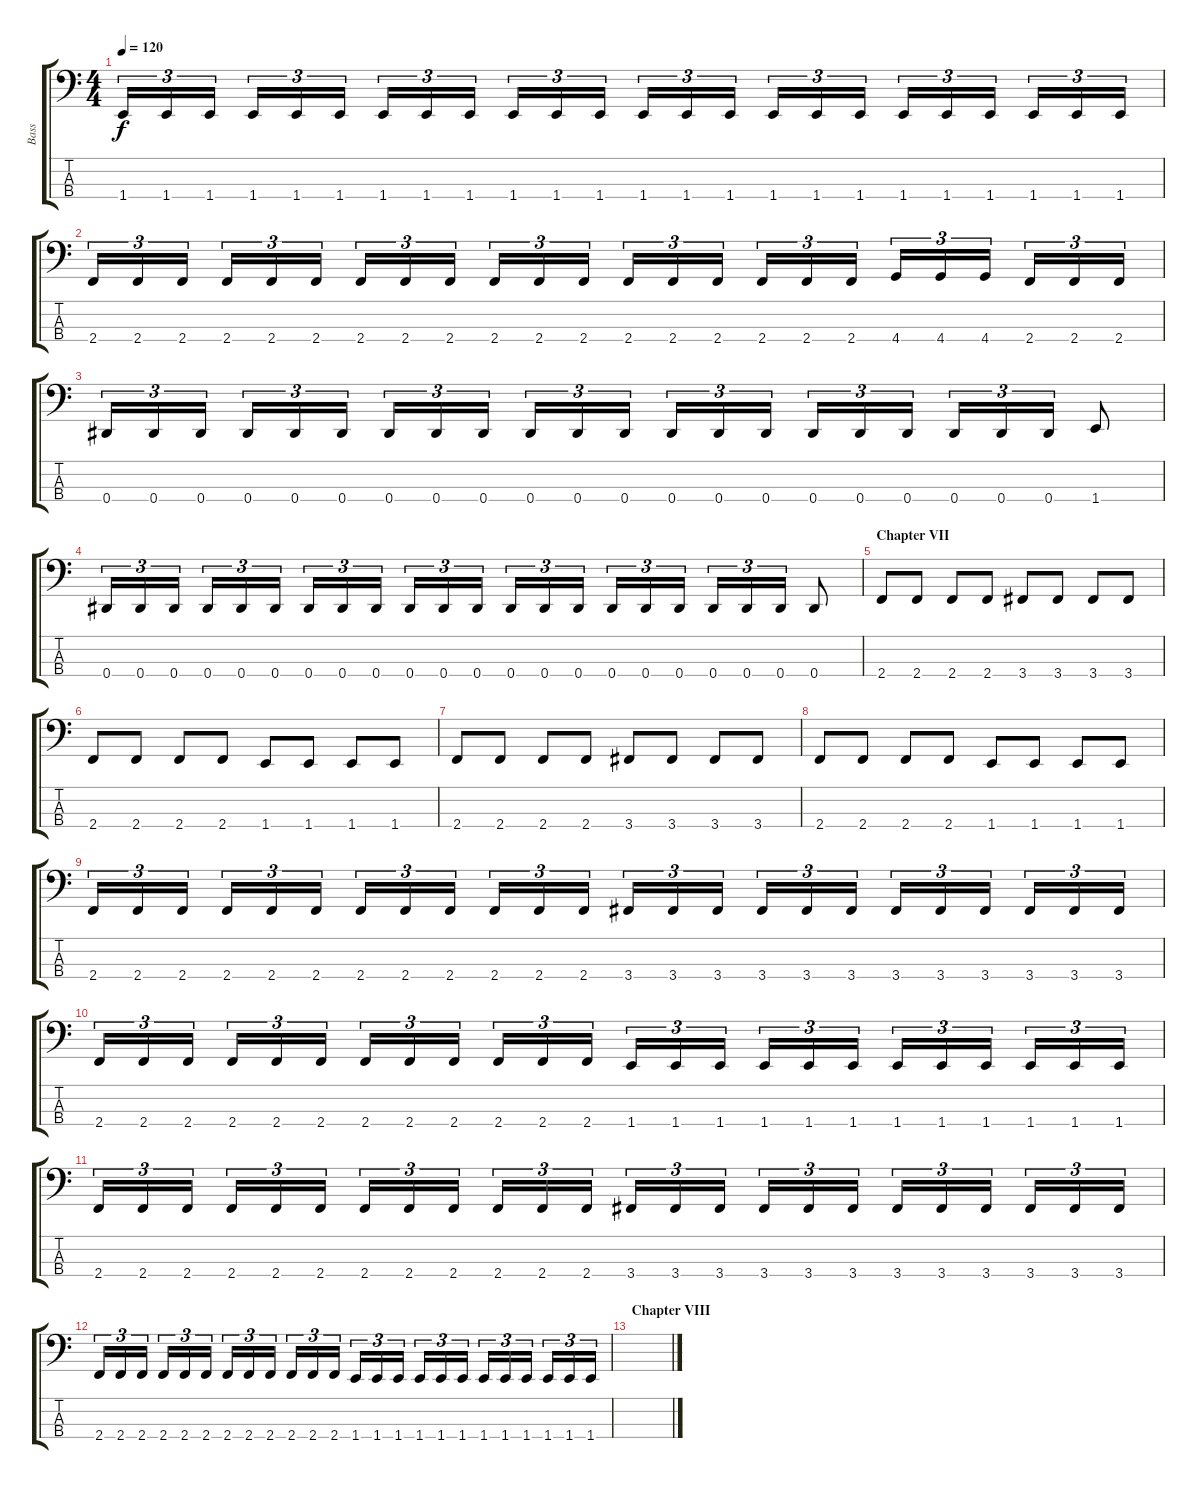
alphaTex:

\track ("Bass" "Bass") {instrument electricbasspick}
\staff {score tabs}
\tuning (Gb2 Db2 Ab1 Eb1) {hide}
\ts (4 4)
\tempo 120
\clef f4
\ks c
1.4.16{tu (3 2) dy f} 1.4.16{tu (3 2)} 1.4.16{tu (3 2)} 1.4.16{tu (3 2)} 1.4.16{tu (3 2)} 1.4.16{tu (3 2)} 1.4.16{tu (3 2)} 1.4.16{tu (3 2)} 1.4.16{tu (3 2)} 1.4.16{tu (3 2)} 1.4.16{tu (3 2)} 1.4.16{tu (3 2)} 1.4.16{tu (3 2)} 1.4.16{tu (3 2)} 1.4.16{tu (3 2)} 1.4.16{tu (3 2)} 1.4.16{tu (3 2)} 1.4.16{tu (3 2)} 1.4.16{tu (3 2)} 1.4.16{tu (3 2)} 1.4.16{tu (3 2)} 1.4.16{tu (3 2)} 1.4.16{tu (3 2)} 1.4.16{tu (3 2)} |
2.4.16{tu (3 2)} 2.4.16{tu (3 2)} 2.4.16{tu (3 2)} 2.4.16{tu (3 2)} 2.4.16{tu (3 2)} 2.4.16{tu (3 2)} 2.4.16{tu (3 2)} 2.4.16{tu (3 2)} 2.4.16{tu (3 2)} 2.4.16{tu (3 2)} 2.4.16{tu (3 2)} 2.4.16{tu (3 2)} 2.4.16{tu (3 2)} 2.4.16{tu (3 2)} 2.4.16{tu (3 2)} 2.4.16{tu (3 2)} 2.4.16{tu (3 2)} 2.4.16{tu (3 2)} 4.4.16{tu (3 2)} 4.4.16{tu (3 2)} 4.4.16{tu (3 2)} 2.4.16{tu (3 2)} 2.4.16{tu (3 2)} 2.4.16{tu (3 2)} |
0.4.16{tu (3 2)} 0.4.16{tu (3 2)} 0.4.16{tu (3 2)} 0.4.16{tu (3 2)} 0.4.16{tu (3 2)} 0.4.16{tu (3 2)} 0.4.16{tu (3 2)} 0.4.16{tu (3 2)} 0.4.16{tu (3 2)} 0.4.16{tu (3 2)} 0.4.16{tu (3 2)} 0.4.16{tu (3 2)} 0.4.16{tu (3 2)} 0.4.16{tu (3 2)} 0.4.16{tu (3 2)} 0.4.16{tu (3 2)} 0.4.16{tu (3 2)} 0.4.16{tu (3 2)} 0.4.16{tu (3 2)} 0.4.16{tu (3 2)} 0.4.16{tu (3 2)} 1.4.8 |
0.4.16{tu (3 2)} 0.4.16{tu (3 2)} 0.4.16{tu (3 2)} 0.4.16{tu (3 2)} 0.4.16{tu (3 2)} 0.4.16{tu (3 2)} 0.4.16{tu (3 2)} 0.4.16{tu (3 2)} 0.4.16{tu (3 2)} 0.4.16{tu (3 2)} 0.4.16{tu (3 2)} 0.4.16{tu (3 2)} 0.4.16{tu (3 2)} 0.4.16{tu (3 2)} 0.4.16{tu (3 2)} 0.4.16{tu (3 2)} 0.4.16{tu (3 2)} 0.4.16{tu (3 2)} 0.4.16{tu (3 2)} 0.4.16{tu (3 2)} 0.4.16{tu (3 2)} 0.4.8 |
\section ("" "Chapter VII")
2.4.8 2.4.8 2.4.8 2.4.8 3.4.8 3.4.8 3.4.8 3.4.8 |
2.4.8 2.4.8 2.4.8 2.4.8 1.4.8 1.4.8 1.4.8 1.4.8 |
2.4.8 2.4.8 2.4.8 2.4.8 3.4.8 3.4.8 3.4.8 3.4.8 |
2.4.8 2.4.8 2.4.8 2.4.8 1.4.8 1.4.8 1.4.8 1.4.8 |
2.4.16{tu (3 2)} 2.4.16{tu (3 2)} 2.4.16{tu (3 2)} 2.4.16{tu (3 2)} 2.4.16{tu (3 2)} 2.4.16{tu (3 2)} 2.4.16{tu (3 2)} 2.4.16{tu (3 2)} 2.4.16{tu (3 2)} 2.4.16{tu (3 2)} 2.4.16{tu (3 2)} 2.4.16{tu (3 2)} 3.4.16{tu (3 2)} 3.4.16{tu (3 2)} 3.4.16{tu (3 2)} 3.4.16{tu (3 2)} 3.4.16{tu (3 2)} 3.4.16{tu (3 2)} 3.4.16{tu (3 2)} 3.4.16{tu (3 2)} 3.4.16{tu (3 2)} 3.4.16{tu (3 2)} 3.4.16{tu (3 2)} 3.4.16{tu (3 2)} |
2.4.16{tu (3 2)} 2.4.16{tu (3 2)} 2.4.16{tu (3 2)} 2.4.16{tu (3 2)} 2.4.16{tu (3 2)} 2.4.16{tu (3 2)} 2.4.16{tu (3 2)} 2.4.16{tu (3 2)} 2.4.16{tu (3 2)} 2.4.16{tu (3 2)} 2.4.16{tu (3 2)} 2.4.16{tu (3 2)} 1.4.16{tu (3 2)} 1.4.16{tu (3 2)} 1.4.16{tu (3 2)} 1.4.16{tu (3 2)} 1.4.16{tu (3 2)} 1.4.16{tu (3 2)} 1.4.16{tu (3 2)} 1.4.16{tu (3 2)} 1.4.16{tu (3 2)} 1.4.16{tu (3 2)} 1.4.16{tu (3 2)} 1.4.16{tu (3 2)} |
2.4.16{tu (3 2)} 2.4.16{tu (3 2)} 2.4.16{tu (3 2)} 2.4.16{tu (3 2)} 2.4.16{tu (3 2)} 2.4.16{tu (3 2)} 2.4.16{tu (3 2)} 2.4.16{tu (3 2)} 2.4.16{tu (3 2)} 2.4.16{tu (3 2)} 2.4.16{tu (3 2)} 2.4.16{tu (3 2)} 3.4.16{tu (3 2)} 3.4.16{tu (3 2)} 3.4.16{tu (3 2)} 3.4.16{tu (3 2)} 3.4.16{tu (3 2)} 3.4.16{tu (3 2)} 3.4.16{tu (3 2)} 3.4.16{tu (3 2)} 3.4.16{tu (3 2)} 3.4.16{tu (3 2)} 3.4.16{tu (3 2)} 3.4.16{tu (3 2)} |
2.4.16{tu (3 2)} 2.4.16{tu (3 2)} 2.4.16{tu (3 2)} 2.4.16{tu (3 2)} 2.4.16{tu (3 2)} 2.4.16{tu (3 2)} 2.4.16{tu (3 2)} 2.4.16{tu (3 2)} 2.4.16{tu (3 2)} 2.4.16{tu (3 2)} 2.4.16{tu (3 2)} 2.4.16{tu (3 2)} 1.4.16{tu (3 2)} 1.4.16{tu (3 2)} 1.4.16{tu (3 2)} 1.4.16{tu (3 2)} 1.4.16{tu (3 2)} 1.4.16{tu (3 2)} 1.4.16{tu (3 2)} 1.4.16{tu (3 2)} 1.4.16{tu (3 2)} 1.4.16{tu (3 2)} 1.4.16{tu (3 2)} 1.4.16{tu (3 2)} |
\section ("" "Chapter VIII")
